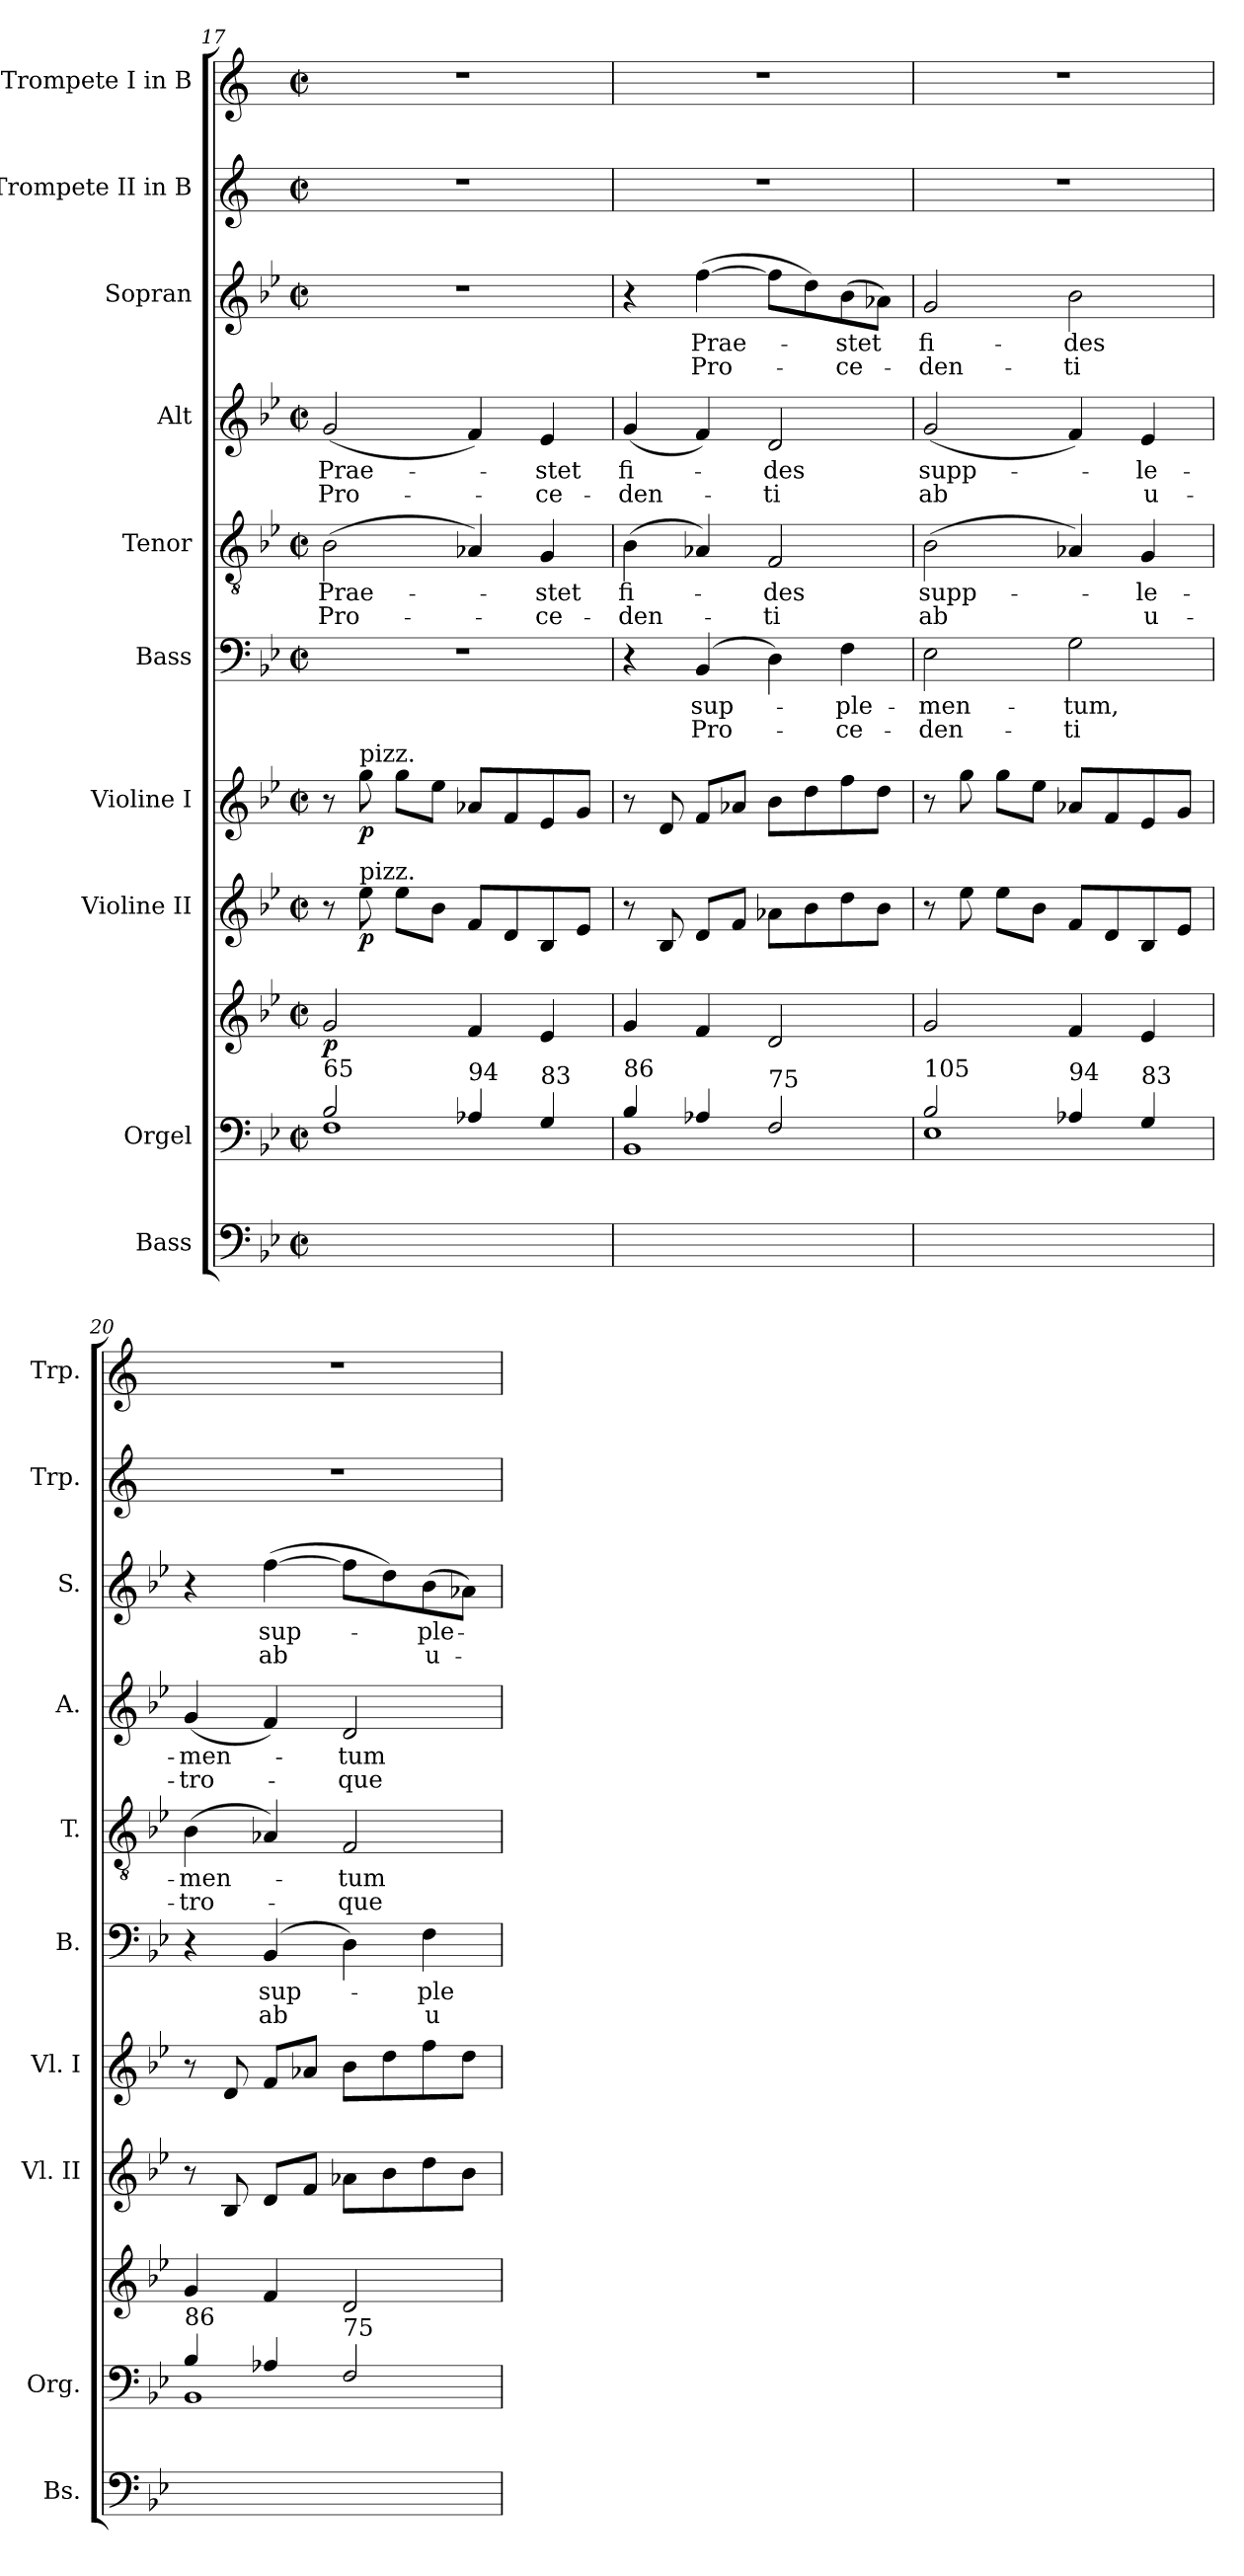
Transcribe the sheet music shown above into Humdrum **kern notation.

**kern	**kern	**kern	**dynam	**kern	**dynam	**kern	**dynam	**kern	**text	**text	**kern	**text	**text	**kern	**text	**text	**kern	**text	**text	**kern	**kern
*part10	*part9	*part9	*part9	*part8	*part8	*part7	*part7	*part6	*part6	*part6	*part5	*part5	*part5	*part4	*part4	*part4	*part3	*part3	*part3	*part2	*part1
*staff11	*staff10	*staff9	*staff9/10	*staff8	*staff8	*staff7	*staff7	*staff6	*staff6	*staff6	*staff5	*staff5	*staff5	*staff4	*staff4	*staff4	*staff3	*staff3	*staff3	*staff2	*staff1
*I"Bass	*I"Orgel	*	*	*I"Violine II	*	*I"Violine I	*	*I"Bass	*	*	*I"Tenor	*	*	*I"Alt	*	*	*I"Sopran	*	*	*I"Trompete II in B	*I"Trompete I in B
*I'Bs.	*I'Org.	*	*	*I'Vl. II	*	*I'Vl. I	*	*I'B.	*	*	*I'T.	*	*	*I'A.	*	*	*I'S.	*	*	*I'Trp.	*I'Trp.
*clefF4	*clefF4	*clefG2	*	*clefG2	*	*clefG2	*	*clefF4	*	*	*clefGv2	*	*	*clefG2	*	*	*clefG2	*	*	*clefG2	*clefG2
*ITrd7c12	*	*	*	*	*	*	*	*	*	*	*ITrd7c12	*	*	*	*	*	*	*	*	*ITrd1c2	*ITrd1c2
*k[b-e-]	*k[b-e-]	*k[b-e-]	*	*k[b-e-]	*	*k[b-e-]	*	*k[b-e-]	*	*	*k[b-e-]	*	*	*k[b-e-]	*	*	*k[b-e-]	*	*	*k[b-e-]	*k[b-e-]
*M2/2	*M2/2	*M2/2	*	*M2/2	*	*M2/2	*	*M2/2	*	*	*M2/2	*	*	*M2/2	*	*	*M2/2	*	*	*M2/2	*M2/2
*met(c|)	*met(c|)	*met(c|)	*	*met(c|)	*	*met(c|)	*	*met(c|)	*	*	*met(c|)	*	*	*met(c|)	*	*	*met(c|)	*	*	*met(c|)	*met(c|)
=17	=17	=17	=17	=17	=17	=17	=17	=17	=17	=17	=17	=17	=17	=17	=17	=17	=17	=17	=17	=17	=17
*	*^	*	*	*	*	*	*	*	*	*	*	*	*	*	*	*	*	*	*	*	*
!	!LO:TX:a:t=65	!	!	!	!	!	!	!	!	!	!	!	!	!	!	!	!	!	!	!	!	!
!	!	!	!	!LO:DY:b	!	!	!	!	!	!	!	!	!LO:LY:b	!LO:LY:b	!	!LO:LY:b	!LO:LY:b	!	!	!	!	!
1EE-yy	2B-/	1F	2g/	p	8r	.	8r	.	1r	.	.	(>2BB-\	Prae-	Pro-	(<2g/	Prae-	Pro-	1r	.	.	1r	1r
!	!	!	!	!	!	!	!LO:TX:a:t=pizz.	!	!	!	!	!	!	!	!	!	!	!	!	!	!	!
!	!	!	!	!	!LO:TX:a:t=pizz.	!	!	!	!	!	!	!	!	!	!	!	!	!	!	!	!	!
!	!	!	!	!	!	!LO:DY:b	!	!LO:DY:b	!	!	!	!	!	!	!	!	!	!	!	!	!	!
.	.	.	.	.	8ee-\	p	8gg\	p	.	.	.	.	.	.	.	.	.	.	.	.	.	.
.	.	.	.	.	8ee-\L	.	8gg\L	.	.	.	.	.	.	.	.	.	.	.	.	.	.	.
.	.	.	.	.	8b-\J	.	8ee-\J	.	.	.	.	.	.	.	.	.	.	.	.	.	.	.
!	!LO:TX:a:t=94	!	!	!	!	!	!	!	!	!	!	!	!	!	!	!	!	!	!	!	!	!
.	4A-X/	.	4f/	.	8f/L	.	8a-X/L	.	.	.	.	4AA-X/)	.	.	4f/)	.	.	.	.	.	.	.
.	.	.	.	.	8d/	.	8f/	.	.	.	.	.	.	.	.	.	.	.	.	.	.	.
!	!LO:TX:a:t=83	!	!	!	!	!	!	!	!	!	!	!	!	!	!	!	!	!	!	!	!	!
!	!	!	!	!	!	!	!	!	!	!	!	!	!LO:LY:b	!LO:LY:b	!	!LO:LY:b	!LO:LY:b	!	!	!	!	!
.	4G/	.	4e-/	.	8B-/	.	8e-/	.	.	.	.	4GG/	-stet	-ce-	4e-/	-stet	-ce-	.	.	.	.	.
.	.	.	.	.	8e-/J	.	8g/J	.	.	.	.	.	.	.	.	.	.	.	.	.	.	.
=18	=18	=18	=18	=18	=18	=18	=18	=18	=18	=18	=18	=18	=18	=18	=18	=18	=18	=18	=18	=18	=18	=18
!	!LO:TX:a:t=86	!	!	!	!	!	!	!	!	!	!	!	!	!	!	!	!	!	!	!	!	!
!	!	!	!	!	!	!	!	!	!	!	!	!	!LO:LY:b	!LO:LY:b	!	!LO:LY:b	!LO:LY:b	!	!	!	!	!
1BBB-yy	4B-/	1BB-	4g/	.	8r	.	8r	.	4r	.	.	(>4BB-\	fi-	-den-	(<4g/	fi-	-den-	4r	.	.	1r	1r
.	.	.	.	.	8B-/	.	8d/	.	.	.	.	.	.	.	.	.	.	.	.	.	.	.
!	!	!	!	!	!	!	!	!	!	!LO:LY:b	!LO:LY:b	!	!	!	!	!	!	!	!LO:LY:b	!LO:LY:b	!	!
.	4A-X/	.	4f/	.	8d/L	.	8f/L	.	(>4BB-/	sup-	Pro-	4AA-X/)	.	.	4f/)	.	.	(>[4ff\	Prae-	Pro-	.	.
.	.	.	.	.	8f/J	.	8a-X/J	.	.	.	.	.	.	.	.	.	.	.	.	.	.	.
!	!LO:TX:a:t=75	!	!	!	!	!	!	!	!	!	!	!	!	!	!	!	!	!	!	!	!	!
!	!	!	!	!	!	!	!	!	!	!	!	!	!LO:LY:b	!LO:LY:b	!	!LO:LY:b	!LO:LY:b	!	!	!	!	!
.	2F/	.	2d/	.	8a-X\L	.	8b-\L	.	4D\)	.	.	2FF/	-des	-ti	2d/	-des	-ti	8ff\L]	.	.	.	.
.	.	.	.	.	8b-\	.	8dd\	.	.	.	.	.	.	.	.	.	.	8dd\)	.	.	.	.
!	!	!	!	!	!	!	!	!	!	!LO:LY:b	!LO:LY:b	!	!	!	!	!	!	!	!LO:LY:b	!LO:LY:b	!	!
.	.	.	.	.	8dd\	.	8ff\	.	4F\	-ple-	-ce-	.	.	.	.	.	.	(>8b-\	-stet	-ce-	.	.
.	.	.	.	.	8b-\J	.	8dd\J	.	.	.	.	.	.	.	.	.	.	8a-X\J)	.	.	.	.
=19	=19	=19	=19	=19	=19	=19	=19	=19	=19	=19	=19	=19	=19	=19	=19	=19	=19	=19	=19	=19	=19	=19
!	!LO:TX:a:t=105	!	!	!	!	!	!	!	!	!	!	!	!	!	!	!	!	!	!	!	!	!
!	!	!	!	!	!	!	!	!	!	!LO:LY:b	!LO:LY:b	!	!LO:LY:b	!LO:LY:b	!	!LO:LY:b	!LO:LY:b	!	!LO:LY:b	!LO:LY:b	!	!
1EE-yy	2B-/	1E-	2g/	.	8r	.	8r	.	2E-\	-men-	-den-	(>2BB-\	supp-	ab	(<2g/	supp-	ab	2g/	fi-	-den-	1r	1r
.	.	.	.	.	8ee-\	.	8gg\	.	.	.	.	.	.	.	.	.	.	.	.	.	.	.
.	.	.	.	.	8ee-\L	.	8gg\L	.	.	.	.	.	.	.	.	.	.	.	.	.	.	.
.	.	.	.	.	8b-\J	.	8ee-\J	.	.	.	.	.	.	.	.	.	.	.	.	.	.	.
!	!LO:TX:a:t=94	!	!	!	!	!	!	!	!	!	!	!	!	!	!	!	!	!	!	!	!	!
!	!	!	!	!	!	!	!	!	!	!LO:LY:b	!LO:LY:b	!	!	!	!	!	!	!	!LO:LY:b	!LO:LY:b	!	!
.	4A-X/	.	4f/	.	8f/L	.	8a-X/L	.	2G\	-tum,	-ti	4AA-X/)	.	.	4f/)	.	.	2b-\	-des	-ti	.	.
.	.	.	.	.	8d/	.	8f/	.	.	.	.	.	.	.	.	.	.	.	.	.	.	.
!	!LO:TX:a:t=83	!	!	!	!	!	!	!	!	!	!	!	!	!	!	!	!	!	!	!	!	!
!	!	!	!	!	!	!	!	!	!	!	!	!	!LO:LY:b	!LO:LY:b	!	!LO:LY:b	!LO:LY:b	!	!	!	!	!
.	4G/	.	4e-/	.	8B-/	.	8e-/	.	.	.	.	4GG/	-le-	u-	4e-/	-le-	u-	.	.	.	.	.
.	.	.	.	.	8e-/J	.	8g/J	.	.	.	.	.	.	.	.	.	.	.	.	.	.	.
!!LO:PB:g=z
=20	=20	=20	=20	=20	=20	=20	=20	=20	=20	=20	=20	=20	=20	=20	=20	=20	=20	=20	=20	=20	=20	=20
!	!LO:TX:a:t=86	!	!	!	!	!	!	!	!	!	!	!	!	!	!	!	!	!	!	!	!	!
!	!	!	!	!	!	!	!	!	!	!	!	!	!LO:LY:b	!LO:LY:b	!	!LO:LY:b	!LO:LY:b	!	!	!	!	!
1BBB-yy	4B-/	1BB-	4g/	.	8r	.	8r	.	4r	.	.	(>4BB-\	-men-	-tro-	(<4g/	-men-	-tro-	4r	.	.	1r	1r
.	.	.	.	.	8B-/	.	8d/	.	.	.	.	.	.	.	.	.	.	.	.	.	.	.
!	!	!	!	!	!	!	!	!	!	!LO:LY:b	!LO:LY:b	!	!	!	!	!	!	!	!LO:LY:b	!LO:LY:b	!	!
.	4A-X/	.	4f/	.	8d/L	.	8f/L	.	(>4BB-/	sup-	ab	4AA-X/)	.	.	4f/)	.	.	(>[4ff\	sup-	ab	.	.
.	.	.	.	.	8f/J	.	8a-X/J	.	.	.	.	.	.	.	.	.	.	.	.	.	.	.
!	!LO:TX:a:t=75	!	!	!	!	!	!	!	!	!	!	!	!	!	!	!	!	!	!	!	!	!
!	!	!	!	!	!	!	!	!	!	!	!	!	!LO:LY:b	!LO:LY:b	!	!LO:LY:b	!LO:LY:b	!	!	!	!	!
.	2F/	.	2d/	.	8a-X\L	.	8b-\L	.	4D\)	.	.	2FF/	-tum	-que	2d/	-tum	-que	8ff\L]	.	.	.	.
.	.	.	.	.	8b-\	.	8dd\	.	.	.	.	.	.	.	.	.	.	8dd\)	.	.	.	.
!	!	!	!	!	!	!	!	!	!	!LO:LY:b	!LO:LY:b	!	!	!	!	!	!	!	!LO:LY:b	!LO:LY:b	!	!
.	.	.	.	.	8dd\	.	8ff\	.	4F\	-ple-	u-	.	.	.	.	.	.	(>8b-\	-ple-	u-	.	.
.	.	.	.	.	8b-\J	.	8dd\J	.	.	.	.	.	.	.	.	.	.	8a-X\J)	.	.	.	.
*	*v	*v	*	*	*	*	*	*	*	*	*	*	*	*	*	*	*	*	*	*	*	*
=	=	=	=	=	=	=	=	=	=	=	=	=	=	=	=	=	=	=	=	=	=
*-	*-	*-	*-	*-	*-	*-	*-	*-	*-	*-	*-	*-	*-	*-	*-	*-	*-	*-	*-	*-	*-
